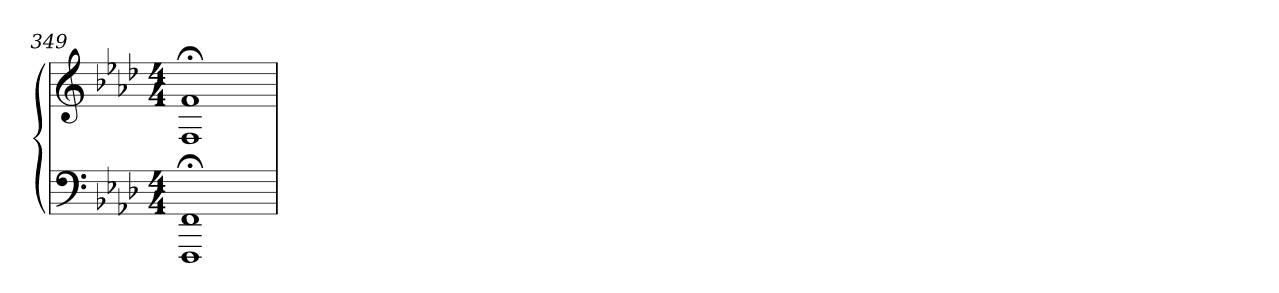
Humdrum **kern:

**kern	**kern
*part2	*part1
*staff2	*staff1
*clefF4	*clefG2
*k[b-e-a-d-]	*k[b-e-a-d-]
*M4/4	*M4/4
=349	=349
1FF;< 1FFF;<	1f;< 1F;<
=	=
*-	*-
